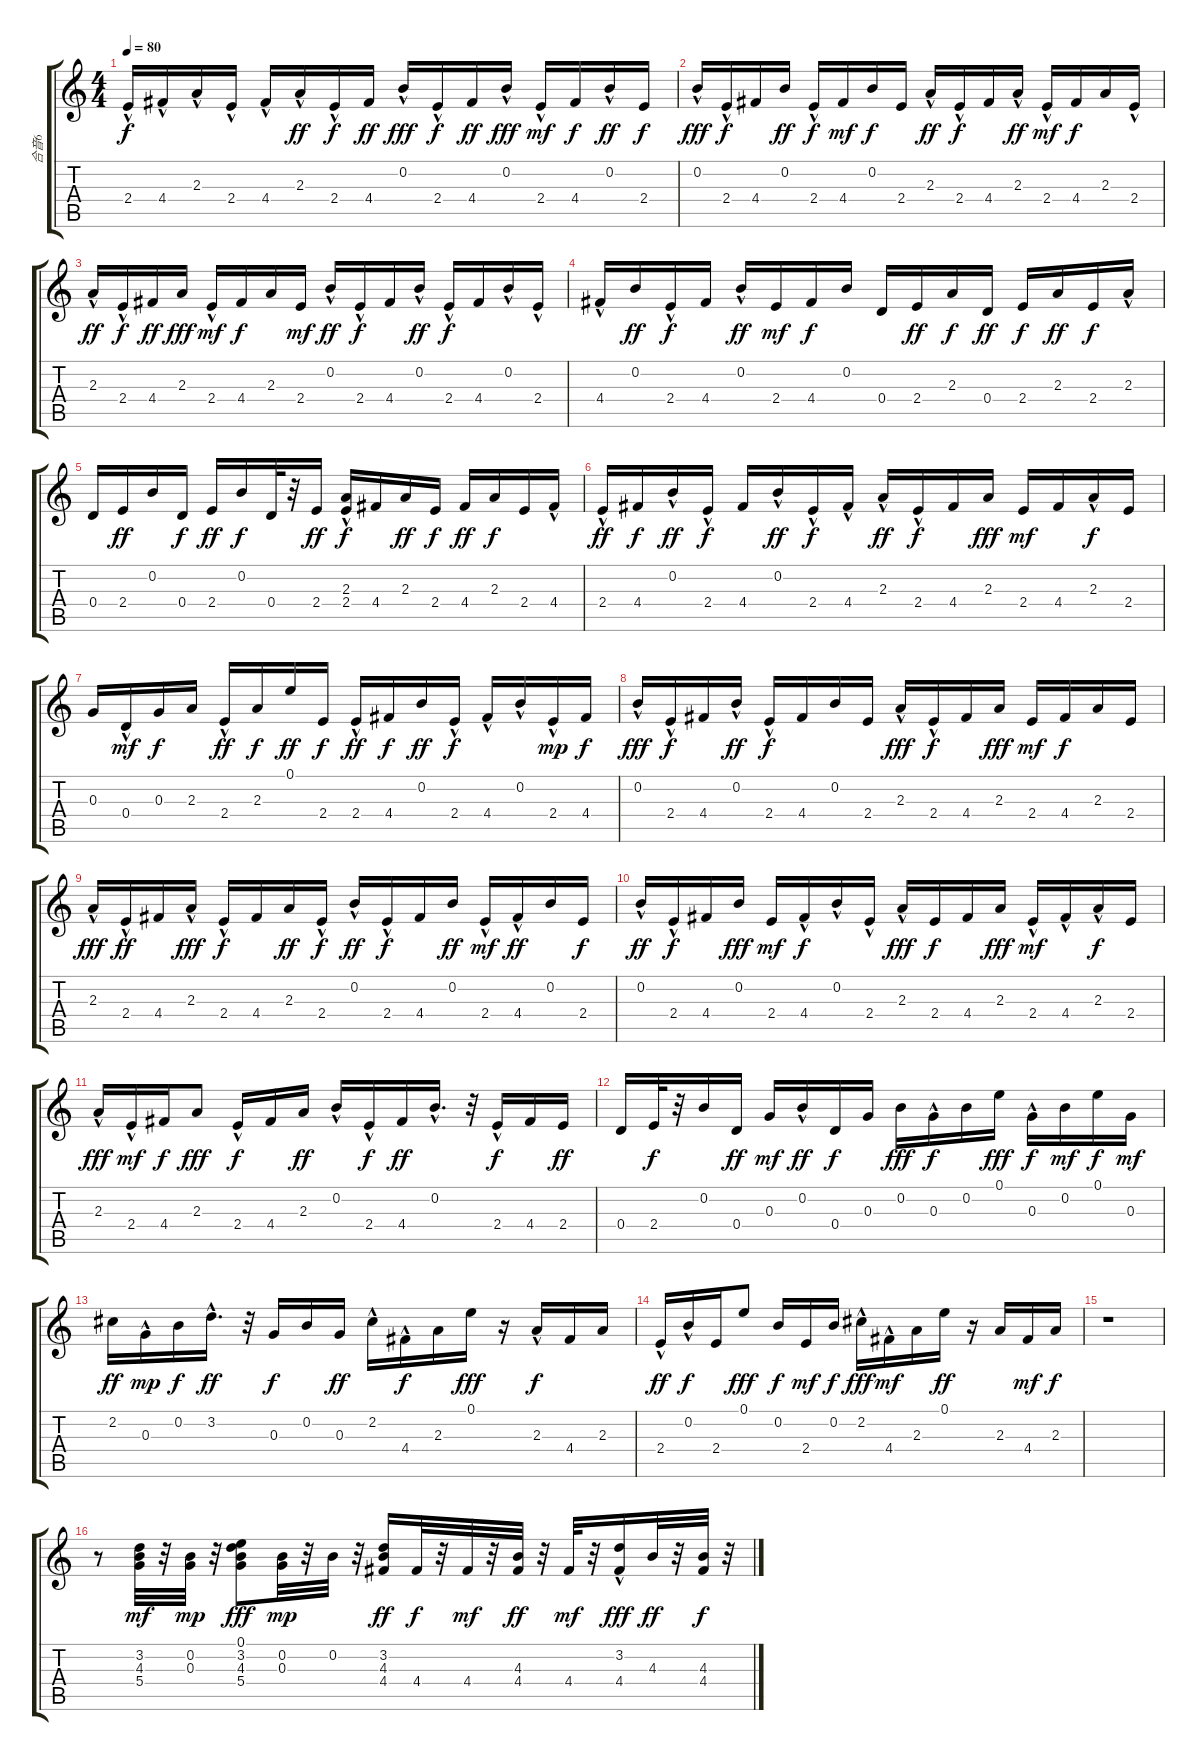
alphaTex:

\track ("合音6" "合音6") {instrument acousticguitarsteel}
\staff {score tabs}
\tuning (E4 B3 G3 D3 A2 E2) {hide}
\ts (4 4)
\tempo 80
\clef g2
\ks c
2.4{hac}.16{dy f} 4.4{hac}.16 2.3{hac}.16 2.4{hac}.16 4.4{hac}.16 2.3{hac}.16{dy ff} 2.4{hac}.16{dy f} 4.4.16{dy ff} 0.2{hac}.16{dy fff} 2.4{hac}.16{dy f} 4.4.16{dy ff} 0.2{hac}.16{dy fff} 2.4{hac}.16{dy mf} 4.4.16{dy f} 0.2{hac}.16{dy ff} 2.4.16{dy f} |
0.2{hac}.16{dy fff} 2.4{hac}.16{dy f} 4.4.16 0.2.16{dy ff} 2.4{hac}.16{dy f} 4.4.16{dy mf} 0.2.16{dy f} 2.4.16 2.3{hac}.16{dy ff} 2.4{hac}.16{dy f} 4.4.16 2.3{hac}.16{dy ff} 2.4{hac}.16{dy mf} 4.4.16{dy f} 2.3.16 2.4{hac}.16 |
2.3{hac}.16{dy ff} 2.4{hac}.16{dy f} 4.4.16{dy ff} 2.3.16{dy fff} 2.4{hac}.16{dy mf} 4.4.16{dy f} 2.3.16 2.4.16{dy mf} 0.2{hac}.16{dy ff} 2.4{hac}.16{dy f} 4.4.16 0.2{hac}.16{dy ff} 2.4{hac}.16{dy f} 4.4.16 0.2{hac}.16 2.4{hac}.16 |
4.4{hac}.16 0.2.16{dy ff} 2.4{hac}.16{dy f} 4.4.16 0.2{hac}.16{dy ff} 2.4.16{dy mf} 4.4.16{dy f} 0.2.16 0.4.16 2.4.16{dy ff} 2.3.16{dy f} 0.4.16{dy ff} 2.4.16{dy f} 2.3.16{dy ff} 2.4.16{dy f} 2.3{hac}.16 |
0.4.16 2.4.16{dy ff} 0.2.16 0.4.16{dy f} 2.4.16{dy ff} 0.2.16{dy f} 0.4.32 r.32 2.4.16{dy ff} (2.3 2.4{hac}).16{dy f} 4.4.16 2.3.16{dy ff} 2.4.16{dy f} 4.4.16{dy ff} 2.3.16{dy f} 2.4.16 4.4{hac}.16 |
2.4{hac}.16{dy ff} 4.4.16{dy f} 0.2{hac}.16{dy ff} 2.4{hac}.16{dy f} 4.4.16 0.2{hac}.16{dy ff} 2.4{hac}.16{dy f} 4.4{hac}.16 2.3{hac}.16{dy ff} 2.4{hac}.16{dy f} 4.4.16 2.3.16{dy fff} 2.4.16{dy mf} 4.4.16 2.3{hac}.16{dy f} 2.4.16 |
0.3.16 0.4{hac}.16{dy mf} 0.3.16{dy f} 2.3.16 2.4{hac}.16{dy ff} 2.3.16{dy f} 0.1.16{dy ff} 2.4.16{dy f} 2.4{hac}.16{dy ff} 4.4.16{dy f} 0.2.16{dy ff} 2.4{hac}.16{dy f} 4.4{hac}.16 0.2{hac}.16 2.4{hac}.16{dy mp} 4.4.16{dy f} |
0.2{hac}.16{dy fff} 2.4{hac}.16{dy f} 4.4.16 0.2{hac}.16{dy ff} 2.4{hac}.16{dy f} 4.4.16 0.2.16 2.4.16 2.3{hac}.16{dy fff} 2.4{hac}.16{dy f} 4.4.16 2.3.16{dy fff} 2.4.16{dy mf} 4.4.16{dy f} 2.3.16 2.4.16 |
2.3{hac}.16{dy fff} 2.4{hac}.16{dy ff} 4.4.16 2.3{hac}.16{dy fff} 2.4{hac}.16{dy f} 4.4.16 2.3.16{dy ff} 2.4{hac}.16{dy f} 0.2{hac}.16{dy ff} 2.4{hac}.16{dy f} 4.4.16 0.2.16{dy ff} 2.4{hac}.16{dy mf} 4.4{hac}.16{dy ff} 0.2.16 2.4.16{dy f} |
0.2{hac}.16{dy ff} 2.4{hac}.16{dy f} 4.4.16 0.2.16{dy fff} 2.4.16{dy mf} 4.4{hac}.16{dy f} 0.2{hac}.16 2.4{hac}.16 2.3{hac}.16{dy fff} 2.4.16{dy f} 4.4.16 2.3.16{dy fff} 2.4{hac}.16{dy mf} 4.4{hac}.16 2.3{hac}.16{dy f} 2.4.16 |
2.3{hac}.16{dy fff} 2.4{hac}.16{dy mf} 4.4.16{dy f} 2.3.8{dy fff} 2.4{hac}.16{dy f} 4.4.16 2.3.16{dy ff} 0.2{hac}.16 2.4{hac}.16{dy f} 4.4.16{dy ff} 0.2{hac}.16{d} r.32 2.4{hac}.16{dy f} 4.4.16 2.4.16{dy ff} |
0.4.16 2.4.32{dy f} r.32 0.2.16 0.4.16{dy ff} 0.3.16{dy mf} 0.2{hac}.16{dy ff} 0.4.16{dy f} 0.3.16 0.2.16{dy fff} 0.3{hac}.16{dy f} 0.2.16 0.1.16{dy fff} 0.3{hac}.16{dy f} 0.2.16{dy mf} 0.1.16{dy f} 0.3.16{dy mf} |
2.2.16{dy ff} 0.3{hac}.16{dy mp} 0.2.16{dy f} 3.2{hac}.16{d dy ff} r.32 0.3.16{dy f} 0.2.16 0.3.16{dy ff} 2.2{hac}.16 4.4{hac}.16{dy f} 2.3.16 0.1.16{dy fff} r.16 2.3{hac}.16{dy f} 4.4.16 2.3.16 |
2.4{hac}.16{dy ff} 0.2{hac}.16{dy f} 2.4.16 0.1.8{dy fff} 0.2.16{dy f} 2.4.16{dy mf} 0.2.16{dy f} 2.2{hac}.16{dy fff} 4.4{hac}.16{dy mf} 2.3.16 0.1.16{dy ff} r.16 2.3.16 4.4.16{dy mf} 2.3.16{dy f} |
r.1 |
r.8 (3.2 4.3 5.4).32{dy mf} r.32 (0.2 0.3).32{dy mp} r.32 (0.1 3.2 4.3 5.4).8{dy fff} (0.2 0.3).32{dy mp} r.32 0.2.32 r.32 (3.2 4.3 4.4).16{dy ff} 4.4.32{dy f} r.32 4.4.32{dy mf} r.32 (4.3 4.4).32{dy ff} r.32 4.4.32{dy mf} r.32 (3.2{hac} 4.4{hac}).16{dy fff} 4.3.32{dy ff} r.32 (4.3 4.4).32{dy f} r.32
